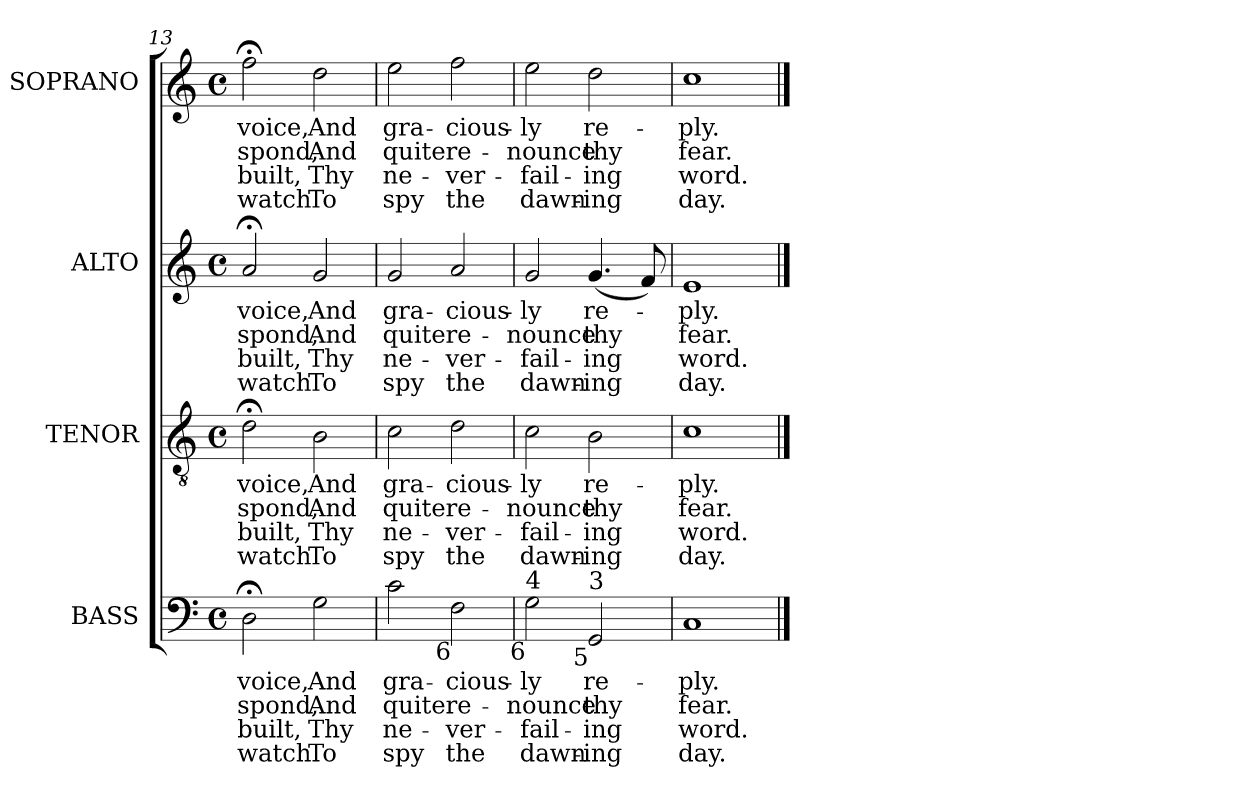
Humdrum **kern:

**kern	**text	**text	**text	**text	**kern	**text	**text	**text	**text	**kern	**text	**text	**text	**text	**kern	**text	**text	**text	**text
*part4	*part4	*part4	*part4	*part4	*part3	*part3	*part3	*part3	*part3	*part2	*part2	*part2	*part2	*part2	*part1	*part1	*part1	*part1	*part1
*staff4	*staff4	*staff4	*staff4	*staff4	*staff3	*staff3	*staff3	*staff3	*staff3	*staff2	*staff2	*staff2	*staff2	*staff2	*staff1	*staff1	*staff1	*staff1	*staff1
*I"BASS	*	*	*	*	*I"TENOR	*	*	*	*	*I"ALTO	*	*	*	*	*I"SOPRANO	*	*	*	*
*I'B.	*	*	*	*	*I'T.	*	*	*	*	*I'A.	*	*	*	*	*I'S.	*	*	*	*
*clefF4	*	*	*	*	*clefGv2	*	*	*	*	*clefG2	*	*	*	*	*clefG2	*	*	*	*
*	*	*	*	*	*ITrd7c12	*	*	*	*	*	*	*	*	*	*	*	*	*	*
*k[]	*	*	*	*	*k[]	*	*	*	*	*k[]	*	*	*	*	*k[]	*	*	*	*
*C:	*	*	*	*	*C:	*	*	*	*	*C:	*	*	*	*	*C:	*	*	*	*
*M4/4	*	*	*	*	*M4/4	*	*	*	*	*M4/4	*	*	*	*	*M4/4	*	*	*	*
*met(c)	*	*	*	*	*met(c)	*	*	*	*	*met(c)	*	*	*	*	*met(c)	*	*	*	*
=13	=13	=13	=13	=13	=13	=13	=13	=13	=13	=13	=13	=13	=13	=13	=13	=13	=13	=13	=13
!	!LO:LY:b:color=#000000	!LO:LY:b:color=#000000	!LO:LY:b:color=#000000	!LO:LY:b:color=#000000	!	!	!	!	!	!	!	!	!	!	!	!	!	!	!
!	!	!	!	!	!	!LO:LY:b:color=#000000	!LO:LY:b:color=#000000	!LO:LY:b:color=#000000	!LO:LY:b:color=#000000	!	!	!	!	!	!	!	!	!	!
!	!	!	!	!	!	!	!	!	!	!	!LO:LY:b:color=#000000	!LO:LY:b:color=#000000	!LO:LY:b:color=#000000	!LO:LY:b:color=#000000	!	!	!	!	!
!	!	!	!	!	!	!	!	!	!	!	!	!	!	!	!	!LO:LY:b:color=#000000	!LO:LY:b:color=#000000	!LO:LY:b:color=#000000	!LO:LY:b:color=#000000
2D;i\	voice,	-spond,	built,	watch	2D;i\	voice,	-spond,	built,	watch	2a;i/	voice,	-spond,	built,	watch	2ff;i\	voice,	-spond,	built,	watch
!	!LO:LY:b:color=#000000	!LO:LY:b:color=#000000	!LO:LY:b:color=#000000	!LO:LY:b:color=#000000	!	!	!	!	!	!	!	!	!	!	!	!	!	!	!
!	!	!	!	!	!	!LO:LY:b:color=#000000	!LO:LY:b:color=#000000	!LO:LY:b:color=#000000	!LO:LY:b:color=#000000	!	!	!	!	!	!	!	!	!	!
!	!	!	!	!	!	!	!	!	!	!	!LO:LY:b:color=#000000	!LO:LY:b:color=#000000	!LO:LY:b:color=#000000	!LO:LY:b:color=#000000	!	!	!	!	!
!	!	!	!	!	!	!	!	!	!	!	!	!	!	!	!	!LO:LY:b:color=#000000	!LO:LY:b:color=#000000	!LO:LY:b:color=#000000	!LO:LY:b:color=#000000
2Gi\	And	And	Thy	To	2BBi\	And	And	Thy	To	2gi/	And	And	Thy	To	2ddi\	And	And	Thy	To
=14	=14	=14	=14	=14	=14	=14	=14	=14	=14	=14	=14	=14	=14	=14	=14	=14	=14	=14	=14
!	!LO:LY:b:color=#000000	!LO:LY:b:color=#000000	!LO:LY:b:color=#000000	!LO:LY:b:color=#000000	!	!	!	!	!	!	!	!	!	!	!	!	!	!	!
!	!	!	!	!	!	!LO:LY:b:color=#000000	!LO:LY:b:color=#000000	!LO:LY:b:color=#000000	!LO:LY:b:color=#000000	!	!	!	!	!	!	!	!	!	!
!	!	!	!	!	!	!	!	!	!	!	!LO:LY:b:color=#000000	!LO:LY:b:color=#000000	!LO:LY:b:color=#000000	!LO:LY:b:color=#000000	!	!	!	!	!
!	!	!	!	!	!	!	!	!	!	!	!	!	!	!	!	!LO:LY:b:color=#000000	!LO:LY:b:color=#000000	!LO:LY:b:color=#000000	!LO:LY:b:color=#000000
2ci\	gra-	quite	ne-	-spy	2Ci\	gra-	quite	ne-	-spy	2gi/	gra-	quite	ne-	-spy	2eei\	gra-	quite	ne-	-spy
!	!LO:LY:b:color=#000000	!LO:LY:b:color=#000000	!LO:LY:b:color=#000000	!LO:LY:b:color=#000000	!	!	!	!	!	!	!	!	!	!	!	!	!	!	!
!	!	!	!	!	!	!LO:LY:b:color=#000000	!LO:LY:b:color=#000000	!LO:LY:b:color=#000000	!LO:LY:b:color=#000000	!	!	!	!	!	!	!	!	!	!
!	!	!	!	!	!	!	!	!	!	!	!LO:LY:b:color=#000000	!LO:LY:b:color=#000000	!LO:LY:b:color=#000000	!LO:LY:b:color=#000000	!	!	!	!	!
!LO:TX:b:rj:t=6	!	!	!	!	!	!	!	!	!	!	!	!	!	!	!	!	!	!	!
!	!	!	!	!	!	!	!	!	!	!	!	!	!	!	!	!LO:LY:b:color=#000000	!LO:LY:b:color=#000000	!LO:LY:b:color=#000000	!LO:LY:b:color=#000000
2Fi\	-cious-	re-	ver-	-the	2Di\	-cious-	re-	ver-	-the	2ai/	-cious-	re-	ver-	-the	2ffi\	-cious-	re-	ver-	-the
=15	=15	=15	=15	=15	=15	=15	=15	=15	=15	=15	=15	=15	=15	=15	=15	=15	=15	=15	=15
!	!LO:LY:b:color=#000000	!LO:LY:b:color=#000000	!LO:LY:b:color=#000000	!LO:LY:b:color=#000000	!	!	!	!	!	!	!	!	!	!	!	!	!	!	!
!	!	!	!	!	!	!LO:LY:b:color=#000000	!LO:LY:b:color=#000000	!LO:LY:b:color=#000000	!LO:LY:b:color=#000000	!	!	!	!	!	!	!	!	!	!
!	!	!	!	!	!	!	!	!	!	!	!LO:LY:b:color=#000000	!LO:LY:b:color=#000000	!LO:LY:b:color=#000000	!LO:LY:b:color=#000000	!	!	!	!	!
!LO:TX:b:rj:t=6	!	!	!	!	!	!	!	!	!	!	!	!	!	!	!	!	!	!	!
!LO:TX:t=4	!	!	!	!	!	!	!	!	!	!	!	!	!	!	!	!	!	!	!
!	!	!	!	!	!	!	!	!	!	!	!	!	!	!	!	!LO:LY:b:color=#000000	!LO:LY:b:color=#000000	!LO:LY:b:color=#000000	!LO:LY:b:color=#000000
2Gi\	-ly	-nounce	fail-	-dawn-	2Ci\	-ly	-nounce	fail-	-dawn-	2gi/	-ly	-nounce	fail-	-dawn-	2eei\	-ly	-nounce	fail-	-dawn-
!	!LO:LY:b:color=#000000	!LO:LY:b:color=#000000	!LO:LY:b:color=#000000	!LO:LY:b:color=#000000	!	!	!	!	!	!	!	!	!	!	!	!	!	!	!
!	!	!	!	!	!	!LO:LY:b:color=#000000	!LO:LY:b:color=#000000	!LO:LY:b:color=#000000	!LO:LY:b:color=#000000	!	!	!	!	!	!	!	!	!	!
!	!	!	!	!	!	!	!	!	!	!	!LO:LY:b:color=#000000	!LO:LY:b:color=#000000	!LO:LY:b:color=#000000	!LO:LY:b:color=#000000	!	!	!	!	!
!LO:TX:b:rj:t=5	!	!	!	!	!	!	!	!	!	!	!	!	!	!	!	!	!	!	!
!LO:TX:t=3	!	!	!	!	!	!	!	!	!	!	!	!	!	!	!	!	!	!	!
!	!	!	!	!	!	!	!	!	!	!	!	!	!	!	!	!LO:LY:b:color=#000000	!LO:LY:b:color=#000000	!LO:LY:b:color=#000000	!LO:LY:b:color=#000000
2GGi/	re-	thy	-ing	ing	2BBi\	re-	thy	-ing	ing	(4.gi/	re-	thy	-ing	ing	2ddi\	re-	thy	-ing	ing
.	.	.	.	.	.	.	.	.	.	8fi/)	.	.	.	.	.	.	.	.	.
=16	=16	=16	=16	=16	=16	=16	=16	=16	=16	=16	=16	=16	=16	=16	=16	=16	=16	=16	=16
!	!LO:LY:b:color=#000000	!LO:LY:b:color=#000000	!LO:LY:b:color=#000000	!LO:LY:b:color=#000000	!	!	!	!	!	!	!	!	!	!	!	!	!	!	!
!	!	!	!	!	!	!LO:LY:b:color=#000000	!LO:LY:b:color=#000000	!LO:LY:b:color=#000000	!LO:LY:b:color=#000000	!	!	!	!	!	!	!	!	!	!
!	!	!	!	!	!	!	!	!	!	!	!LO:LY:b:color=#000000	!LO:LY:b:color=#000000	!LO:LY:b:color=#000000	!LO:LY:b:color=#000000	!	!	!	!	!
!	!	!	!	!	!	!	!	!	!	!	!	!	!	!	!	!LO:LY:b:color=#000000	!LO:LY:b:color=#000000	!LO:LY:b:color=#000000	!LO:LY:b:color=#000000
1Ci	-ply.	fear.	word.	day.	1Ci	-ply.	fear.	word.	day.	1ei	-ply.	fear.	word.	day.	1cci	-ply.	fear.	word.	day.
==	==	==	==	==	==	==	==	==	==	==	==	==	==	==	==	==	==	==	==
*-	*-	*-	*-	*-	*-	*-	*-	*-	*-	*-	*-	*-	*-	*-	*-	*-	*-	*-	*-
